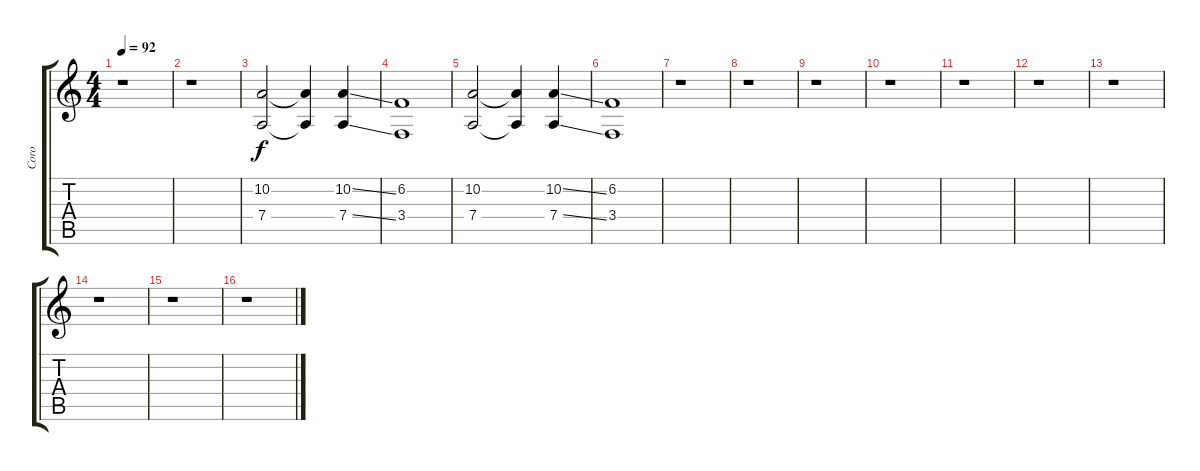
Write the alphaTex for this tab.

\track ("Coro" "Coro") {instrument choiraahs}
\staff {score tabs}
\tuning (E4 B3 G3 D3 A2 E2) {hide}
\ts (4 4)
\tempo 92
\clef g2
\ks c
r.1{dy f} |
r.1 |
(10.2 7.4).2 (10.2{t} 7.4{t}).4 (10.2{ss} 7.4{ss}).4 |
(6.2 3.4).1 |
(10.2 7.4).2 (10.2{t} 7.4{t}).4 (10.2{ss} 7.4{ss}).4 |
(6.2 3.4).1 |
r.1 |
r.1 |
r.1 |
r.1 |
r.1 |
r.1 |
r.1 |
r.1 |
r.1 |
r.1
